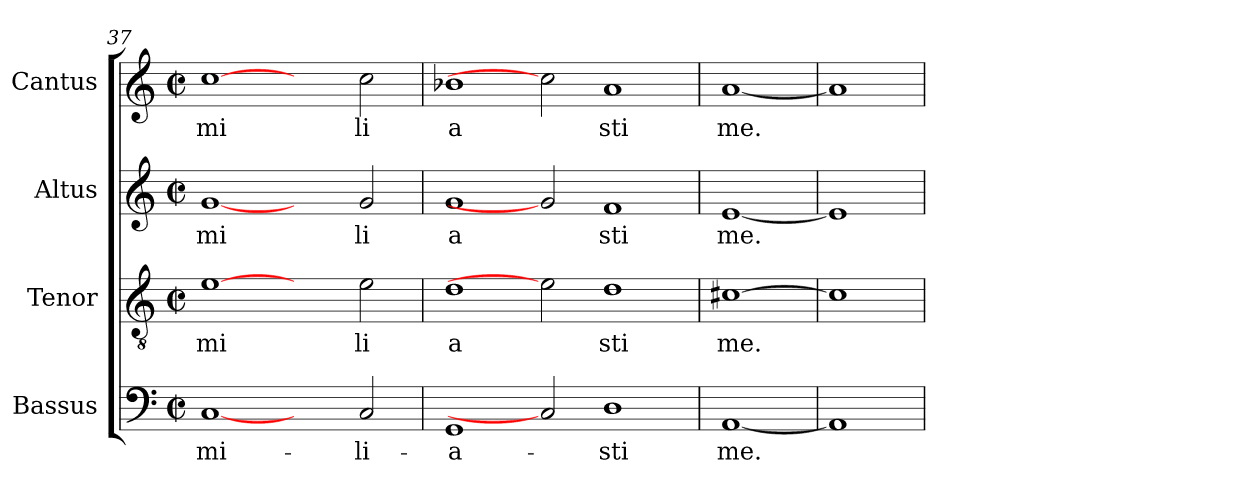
**kern	**text	**kern	**text	**kern	**text	**kern	**text
*part4	*part4	*part3	*part3	*part2	*part2	*part1	*part1
*staff4	*staff4	*staff3	*staff3	*staff2	*staff2	*staff1	*staff1
*I"Bassus	*	*I"Tenor	*	*I"Altus	*	*I"Cantus	*
*clefF4	*	*clefGv2	*	*clefG2	*	*clefG2	*
*k[]	*	*k[]	*	*k[]	*	*k[]	*
*C:	*	*C:	*	*C:	*	*C:	*
*M2/2	*	*M2/2	*	*M2/2	*	*M2/2	*
*met(c|)	*	*met(c|)	*	*met(c|)	*	*met(c|)	*
=37	=37	=37	=37	=37	=37	=37	=37
!	!LO:LY:b:cj	!	!LO:LY:b:cj	!	!LO:LY:b:cj	!	!LO:LY:b:cj
[1C	-mi-	[1e	mi	[1g	mi	[1cc	mi
2ryy	.	2ryy	.	2ryy	.	2ryy	.
!	!LO:LY:b:cj	!	!LO:LY:b:cj	!	!LO:LY:b:cj	!	!LO:LY:b:cj
2C/	-li-	2e\	li	2g/	li	2cc\	li
=38	=38	=38	=38	=38	=38	=38	=38
!	!LO:LY:b:cj	!	!LO:LY:b:cj	!	!LO:LY:b:cj	!	!LO:LY:b:cj
1GG	-a-	1d	a	1g	a	1b-X	a
2C]	.	2e]	.	2g]	.	2cc]	.
!	!LO:LY:b:cj	!	!LO:LY:b:cj	!	!LO:LY:b:cj	!	!LO:LY:b:cj
1D	-sti	1d	sti	1f	sti	1a	sti
=39	=39	=39	=39	=39	=39	=39	=39
!	!LO:LY:b:cj	!	!LO:LY:b:cj	!	!LO:LY:b:cj	!	!LO:LY:b:cj
[1AA	me.	[1c#X	me.	[1e	me.	[1a	me.
=40!	=40!	=40!	=40!	=40!	=40!	=40!	=40!
1AA]	.	1c#]	.	1e]	.	1a]	.
=	=	=	=	=	=	=	=
*-	*-	*-	*-	*-	*-	*-	*-
